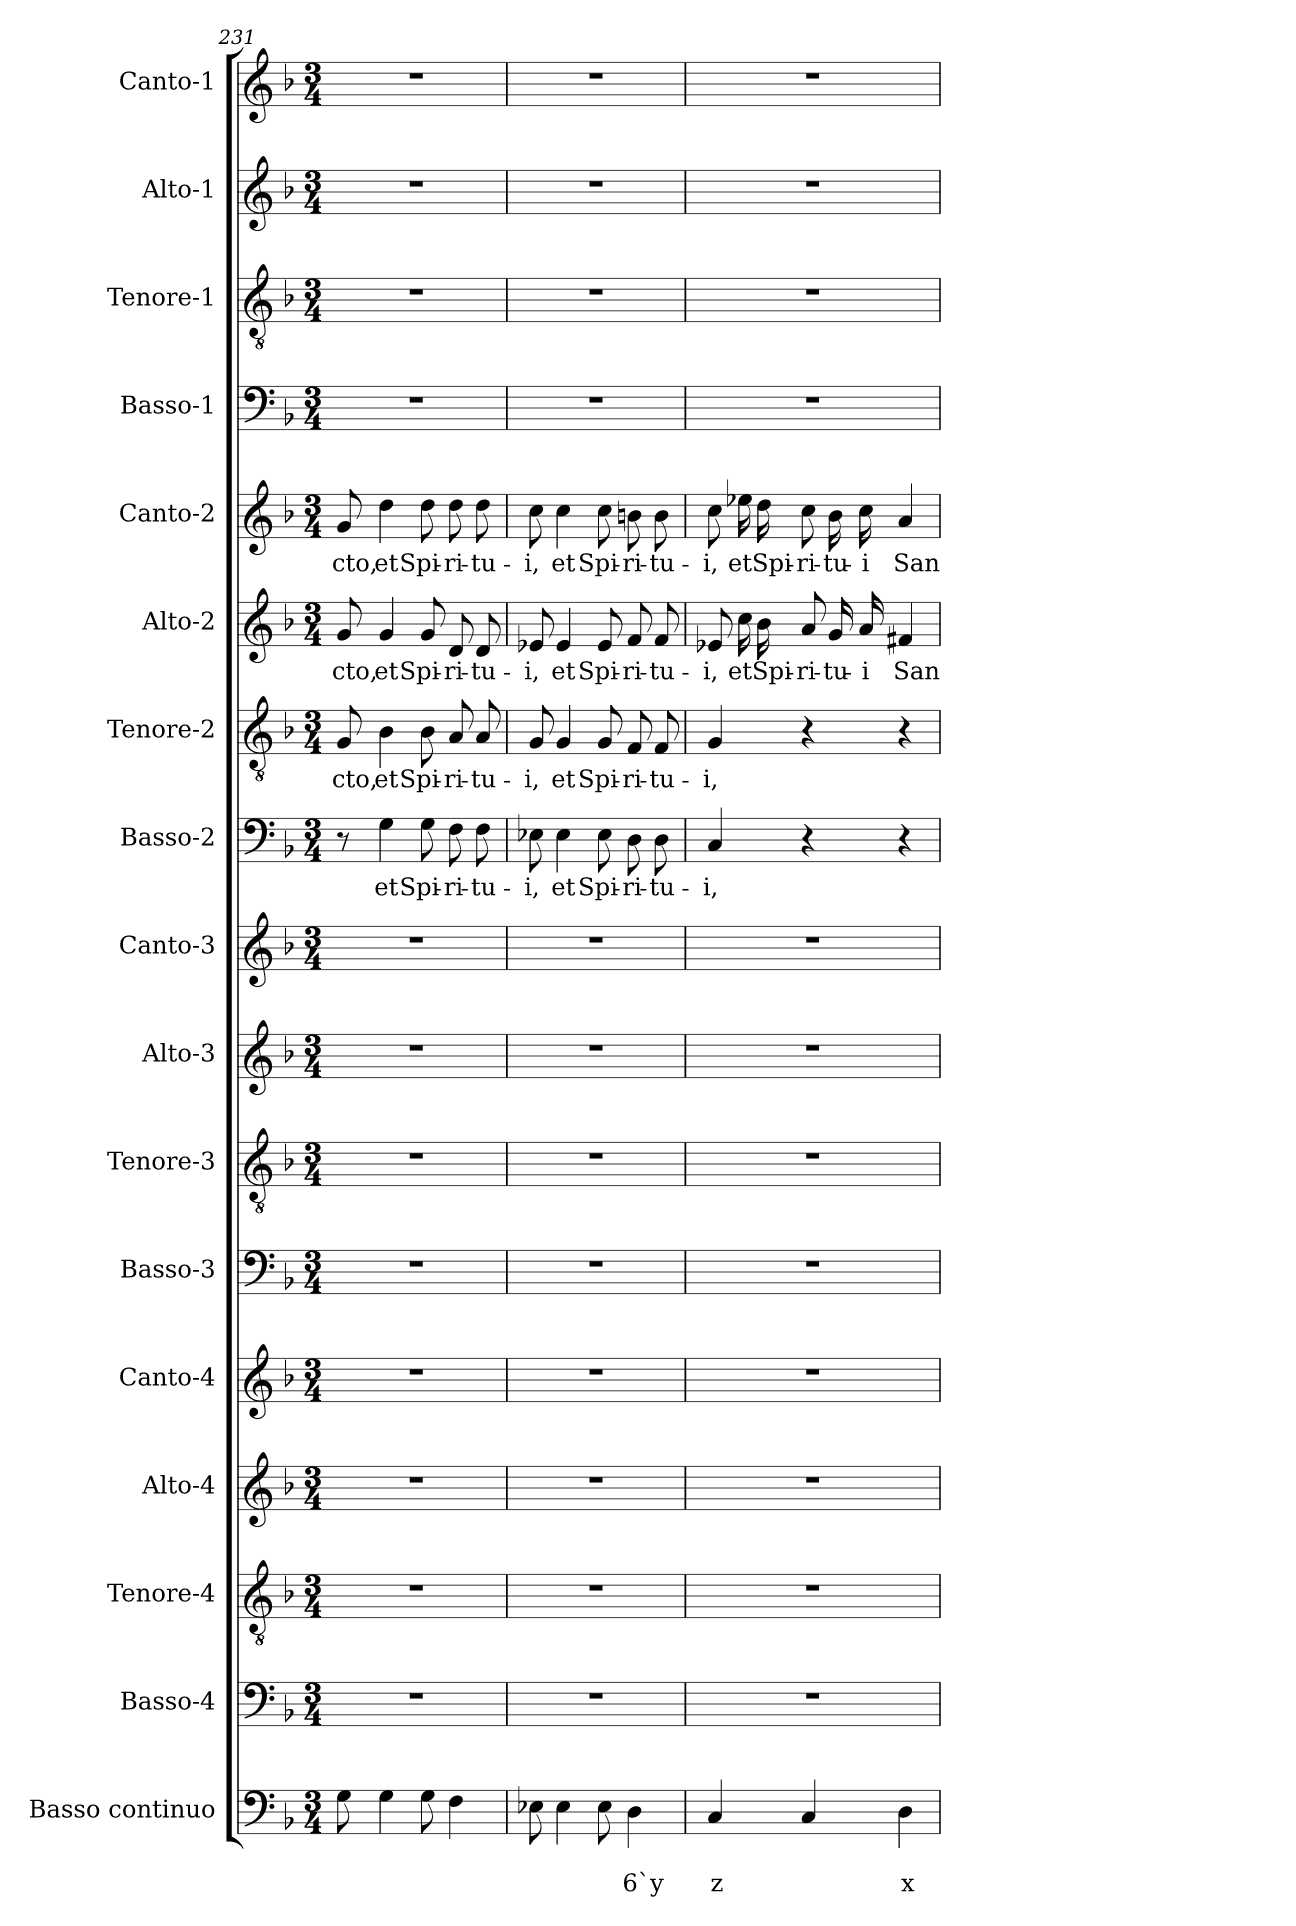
**kern	**text	**text	**kern	**kern	**kern	**kern	**kern	**kern	**kern	**kern	**kern	**text	**kern	**text	**kern	**text	**kern	**text	**kern	**kern	**kern	**kern
*part17	*part17	*part17	*part16	*part15	*part14	*part13	*part12	*part11	*part10	*part9	*part8	*part8	*part7	*part7	*part6	*part6	*part5	*part5	*part4	*part3	*part2	*part1
*staff17	*staff17	*staff17	*staff16	*staff15	*staff14	*staff13	*staff12	*staff11	*staff10	*staff9	*staff8	*staff8	*staff7	*staff7	*staff6	*staff6	*staff5	*staff5	*staff4	*staff3	*staff2	*staff1
*I"Basso continuo	*	*	*I"Basso-4	*I"Tenore-4	*I"Alto-4	*I"Canto-4	*I"Basso-3	*I"Tenore-3	*I"Alto-3	*I"Canto-3	*I"Basso-2	*	*I"Tenore-2	*	*I"Alto-2	*	*I"Canto-2	*	*I"Basso-1	*I"Tenore-1	*I"Alto-1	*I"Canto-1
*I'BC	*	*	*I'B4	*I'T4	*I'A4	*I'C4	*I'B3	*I'T3	*I'A3	*I'C3	*I'B2	*	*I'T2	*	*I'A2	*	*I'C2	*	*I'B1	*I'T1	*I'A1	*I'C1
*clefF4	*	*	*clefF4	*clefGv2	*clefG2	*clefG2	*clefF4	*clefGv2	*clefG2	*clefG2	*clefF4	*	*clefGv2	*	*clefG2	*	*clefG2	*	*clefF4	*clefGv2	*clefG2	*clefG2
*k[b-]	*	*	*k[b-]	*k[b-]	*k[b-]	*k[b-]	*k[b-]	*k[b-]	*k[b-]	*k[b-]	*k[b-]	*	*k[b-]	*	*k[b-]	*	*k[b-]	*	*k[b-]	*k[b-]	*k[b-]	*k[b-]
*F:	*	*	*F:	*F:	*F:	*F:	*F:	*F:	*F:	*F:	*F:	*	*F:	*	*F:	*	*F:	*	*F:	*F:	*F:	*F:
*M3/4	*	*	*M3/4	*M3/4	*M3/4	*M3/4	*M3/4	*M3/4	*M3/4	*M3/4	*M3/4	*	*M3/4	*	*M3/4	*	*M3/4	*	*M3/4	*M3/4	*M3/4	*M3/4
=231	=231	=231	=231	=231	=231	=231	=231	=231	=231	=231	=231	=231	=231	=231	=231	=231	=231	=231	=231	=231	=231	=231
!	!	!	!	!	!	!	!	!	!	!	!	!	!	!LO:LY:b	!	!	!	!	!	!	!	!
!	!	!	!	!	!	!	!	!	!	!	!	!	!	!	!	!LO:LY:b	!	!	!	!	!	!
!	!	!	!	!	!	!	!	!	!	!	!	!	!	!	!	!	!	!LO:LY:b	!	!	!	!
8G\	.	.	2.r	2.r	2.r	2.r	2.r	2.r	2.r	2.r	8r	.	8G/	-cto,	8g/	-cto,	8g/	-cto,	2.r	2.r	2.r	2.r
!	!	!	!	!	!	!	!	!	!	!	!	!LO:LY:b	!	!	!	!	!	!	!	!	!	!
!	!	!	!	!	!	!	!	!	!	!	!	!	!	!LO:LY:b	!	!	!	!	!	!	!	!
!	!	!	!	!	!	!	!	!	!	!	!	!	!	!	!	!LO:LY:b	!	!	!	!	!	!
!	!	!	!	!	!	!	!	!	!	!	!	!	!	!	!	!	!	!LO:LY:b	!	!	!	!
4G\	.	.	.	.	.	.	.	.	.	.	4G\	et	4B-\	et	4g/	et	4dd\	et	.	.	.	.
!	!	!	!	!	!	!	!	!	!	!	!	!LO:LY:b	!	!	!	!	!	!	!	!	!	!
!	!	!	!	!	!	!	!	!	!	!	!	!	!	!LO:LY:b	!	!	!	!	!	!	!	!
!	!	!	!	!	!	!	!	!	!	!	!	!	!	!	!	!LO:LY:b	!	!	!	!	!	!
!	!	!	!	!	!	!	!	!	!	!	!	!	!	!	!	!	!	!LO:LY:b	!	!	!	!
8G\	.	.	.	.	.	.	.	.	.	.	8G\	Spi-	8B-\	Spi-	8g/	Spi-	8dd\	Spi-	.	.	.	.
!	!	!	!	!	!	!	!	!	!	!	!	!LO:LY:b	!	!	!	!	!	!	!	!	!	!
!	!	!	!	!	!	!	!	!	!	!	!	!	!	!LO:LY:b	!	!	!	!	!	!	!	!
!	!	!	!	!	!	!	!	!	!	!	!	!	!	!	!	!LO:LY:b	!	!	!	!	!	!
!	!	!	!	!	!	!	!	!	!	!	!	!	!	!	!	!	!	!LO:LY:b	!	!	!	!
4F\	.	.	.	.	.	.	.	.	.	.	8F\	-ri-	8A/	-ri-	8d/	-ri-	8dd\	-ri-	.	.	.	.
!	!	!	!	!	!	!	!	!	!	!	!	!LO:LY:b	!	!	!	!	!	!	!	!	!	!
!	!	!	!	!	!	!	!	!	!	!	!	!	!	!LO:LY:b	!	!	!	!	!	!	!	!
!	!	!	!	!	!	!	!	!	!	!	!	!	!	!	!	!LO:LY:b	!	!	!	!	!	!
!	!	!	!	!	!	!	!	!	!	!	!	!	!	!	!	!	!	!LO:LY:b	!	!	!	!
.	.	.	.	.	.	.	.	.	.	.	8F\	-tu-	8A/	-tu-	8d/	-tu-	8dd\	-tu-	.	.	.	.
!!LO:LB:g=z
=232	=232	=232	=232	=232	=232	=232	=232	=232	=232	=232	=232	=232	=232	=232	=232	=232	=232	=232	=232	=232	=232	=232
!	!	!	!	!	!	!	!	!	!	!	!	!LO:LY:b	!	!	!	!	!	!	!	!	!	!
!	!	!	!	!	!	!	!	!	!	!	!	!	!	!LO:LY:b	!	!	!	!	!	!	!	!
!	!	!	!	!	!	!	!	!	!	!	!	!	!	!	!	!LO:LY:b	!	!	!	!	!	!
!	!	!	!	!	!	!	!	!	!	!	!	!	!	!	!	!	!	!LO:LY:b	!	!	!	!
8E-X\	.	.	2.r	2.r	2.r	2.r	2.r	2.r	2.r	2.r	8E-X\	-i,	8G/	-i,	8e-X/	-i,	8cc\	-i,	2.r	2.r	2.r	2.r
!	!	!	!	!	!	!	!	!	!	!	!	!LO:LY:b	!	!	!	!	!	!	!	!	!	!
!	!	!	!	!	!	!	!	!	!	!	!	!	!	!LO:LY:b	!	!	!	!	!	!	!	!
!	!	!	!	!	!	!	!	!	!	!	!	!	!	!	!	!LO:LY:b	!	!	!	!	!	!
!	!	!	!	!	!	!	!	!	!	!	!	!	!	!	!	!	!	!LO:LY:b	!	!	!	!
4E-\	.	.	.	.	.	.	.	.	.	.	4E-\	et	4G/	et	4e-/	et	4cc\	et	.	.	.	.
!	!	!	!	!	!	!	!	!	!	!	!	!LO:LY:b	!	!	!	!	!	!	!	!	!	!
!	!	!	!	!	!	!	!	!	!	!	!	!	!	!LO:LY:b	!	!	!	!	!	!	!	!
!	!	!	!	!	!	!	!	!	!	!	!	!	!	!	!	!LO:LY:b	!	!	!	!	!	!
!	!	!	!	!	!	!	!	!	!	!	!	!	!	!	!	!	!	!LO:LY:b	!	!	!	!
8E-\	.	.	.	.	.	.	.	.	.	.	8E-\	Spi-	8G/	Spi-	8e-/	Spi-	8cc\	Spi-	.	.	.	.
!	!	!LO:LY:b	!	!	!	!	!	!	!	!	!	!	!	!	!	!	!	!	!	!	!	!
!	!	!	!	!	!	!	!	!	!	!	!	!LO:LY:b	!	!	!	!	!	!	!	!	!	!
!	!	!	!	!	!	!	!	!	!	!	!	!	!	!LO:LY:b	!	!	!	!	!	!	!	!
!	!	!	!	!	!	!	!	!	!	!	!	!	!	!	!	!LO:LY:b	!	!	!	!	!	!
!	!	!	!	!	!	!	!	!	!	!	!	!	!	!	!	!	!	!LO:LY:b	!	!	!	!
4D\	.	6`y	.	.	.	.	.	.	.	.	8D\	-ri-	8F/	-ri-	8f/	-ri-	8bn\	-ri-	.	.	.	.
!	!	!	!	!	!	!	!	!	!	!	!	!LO:LY:b	!	!	!	!	!	!	!	!	!	!
!	!	!	!	!	!	!	!	!	!	!	!	!	!	!LO:LY:b	!	!	!	!	!	!	!	!
!	!	!	!	!	!	!	!	!	!	!	!	!	!	!	!	!LO:LY:b	!	!	!	!	!	!
!	!	!	!	!	!	!	!	!	!	!	!	!	!	!	!	!	!	!LO:LY:b	!	!	!	!
.	.	.	.	.	.	.	.	.	.	.	8D\	-tu-	8F/	-tu-	8f/	-tu-	8b\	-tu-	.	.	.	.
=233	=233	=233	=233	=233	=233	=233	=233	=233	=233	=233	=233	=233	=233	=233	=233	=233	=233	=233	=233	=233	=233	=233
!	!	!LO:LY:b	!	!	!	!	!	!	!	!	!	!	!	!	!	!	!	!	!	!	!	!
!	!	!	!	!	!	!	!	!	!	!	!	!LO:LY:b	!	!	!	!	!	!	!	!	!	!
!	!	!	!	!	!	!	!	!	!	!	!	!	!	!LO:LY:b	!	!	!	!	!	!	!	!
!	!	!	!	!	!	!	!	!	!	!	!	!	!	!	!	!LO:LY:b	!	!	!	!	!	!
!	!	!	!	!	!	!	!	!	!	!	!	!	!	!	!	!	!	!LO:LY:b	!	!	!	!
4C/	.	z	2.r	2.r	2.r	2.r	2.r	2.r	2.r	2.r	4C/	-i,	4G/	-i,	8e-X/	-i,	8cc\	-i,	2.r	2.r	2.r	2.r
!	!	!	!	!	!	!	!	!	!	!	!	!	!	!	!	!LO:LY:b	!	!	!	!	!	!
!	!	!	!	!	!	!	!	!	!	!	!	!	!	!	!	!	!	!LO:LY:b	!	!	!	!
.	.	.	.	.	.	.	.	.	.	.	.	.	.	.	16cc\	et	16ee-X\	et	.	.	.	.
!	!	!	!	!	!	!	!	!	!	!	!	!	!	!	!	!LO:LY:b	!	!	!	!	!	!
!	!	!	!	!	!	!	!	!	!	!	!	!	!	!	!	!	!	!LO:LY:b	!	!	!	!
.	.	.	.	.	.	.	.	.	.	.	.	.	.	.	16b-\	Spi-	16dd\	Spi-	.	.	.	.
!	!	!	!	!	!	!	!	!	!	!	!	!	!	!	!	!LO:LY:b	!	!	!	!	!	!
!	!	!	!	!	!	!	!	!	!	!	!	!	!	!	!	!	!	!LO:LY:b	!	!	!	!
4C/	.	.	.	.	.	.	.	.	.	.	4r	.	4r	.	8a/	-ri-	8cc\	-ri-	.	.	.	.
!	!	!	!	!	!	!	!	!	!	!	!	!	!	!	!	!LO:LY:b	!	!	!	!	!	!
!	!	!	!	!	!	!	!	!	!	!	!	!	!	!	!	!	!	!LO:LY:b	!	!	!	!
.	.	.	.	.	.	.	.	.	.	.	.	.	.	.	16g/	-tu-	16b-\	-tu-	.	.	.	.
!	!	!	!	!	!	!	!	!	!	!	!	!	!	!	!	!LO:LY:b	!	!	!	!	!	!
!	!	!	!	!	!	!	!	!	!	!	!	!	!	!	!	!	!	!LO:LY:b	!	!	!	!
.	.	.	.	.	.	.	.	.	.	.	.	.	.	.	16a/	-i	16cc\	-i	.	.	.	.
!	!	!LO:LY:b	!	!	!	!	!	!	!	!	!	!	!	!	!	!	!	!	!	!	!	!
!	!	!	!	!	!	!	!	!	!	!	!	!	!	!	!	!LO:LY:b	!	!	!	!	!	!
!	!	!	!	!	!	!	!	!	!	!	!	!	!	!	!	!	!	!LO:LY:b	!	!	!	!
4D\	.	x	.	.	.	.	.	.	.	.	4r	.	4r	.	4f#X/	San-	4a/	San-	.	.	.	.
=	=	=	=	=	=	=	=	=	=	=	=	=	=	=	=	=	=	=	=	=	=	=
*-	*-	*-	*-	*-	*-	*-	*-	*-	*-	*-	*-	*-	*-	*-	*-	*-	*-	*-	*-	*-	*-	*-
